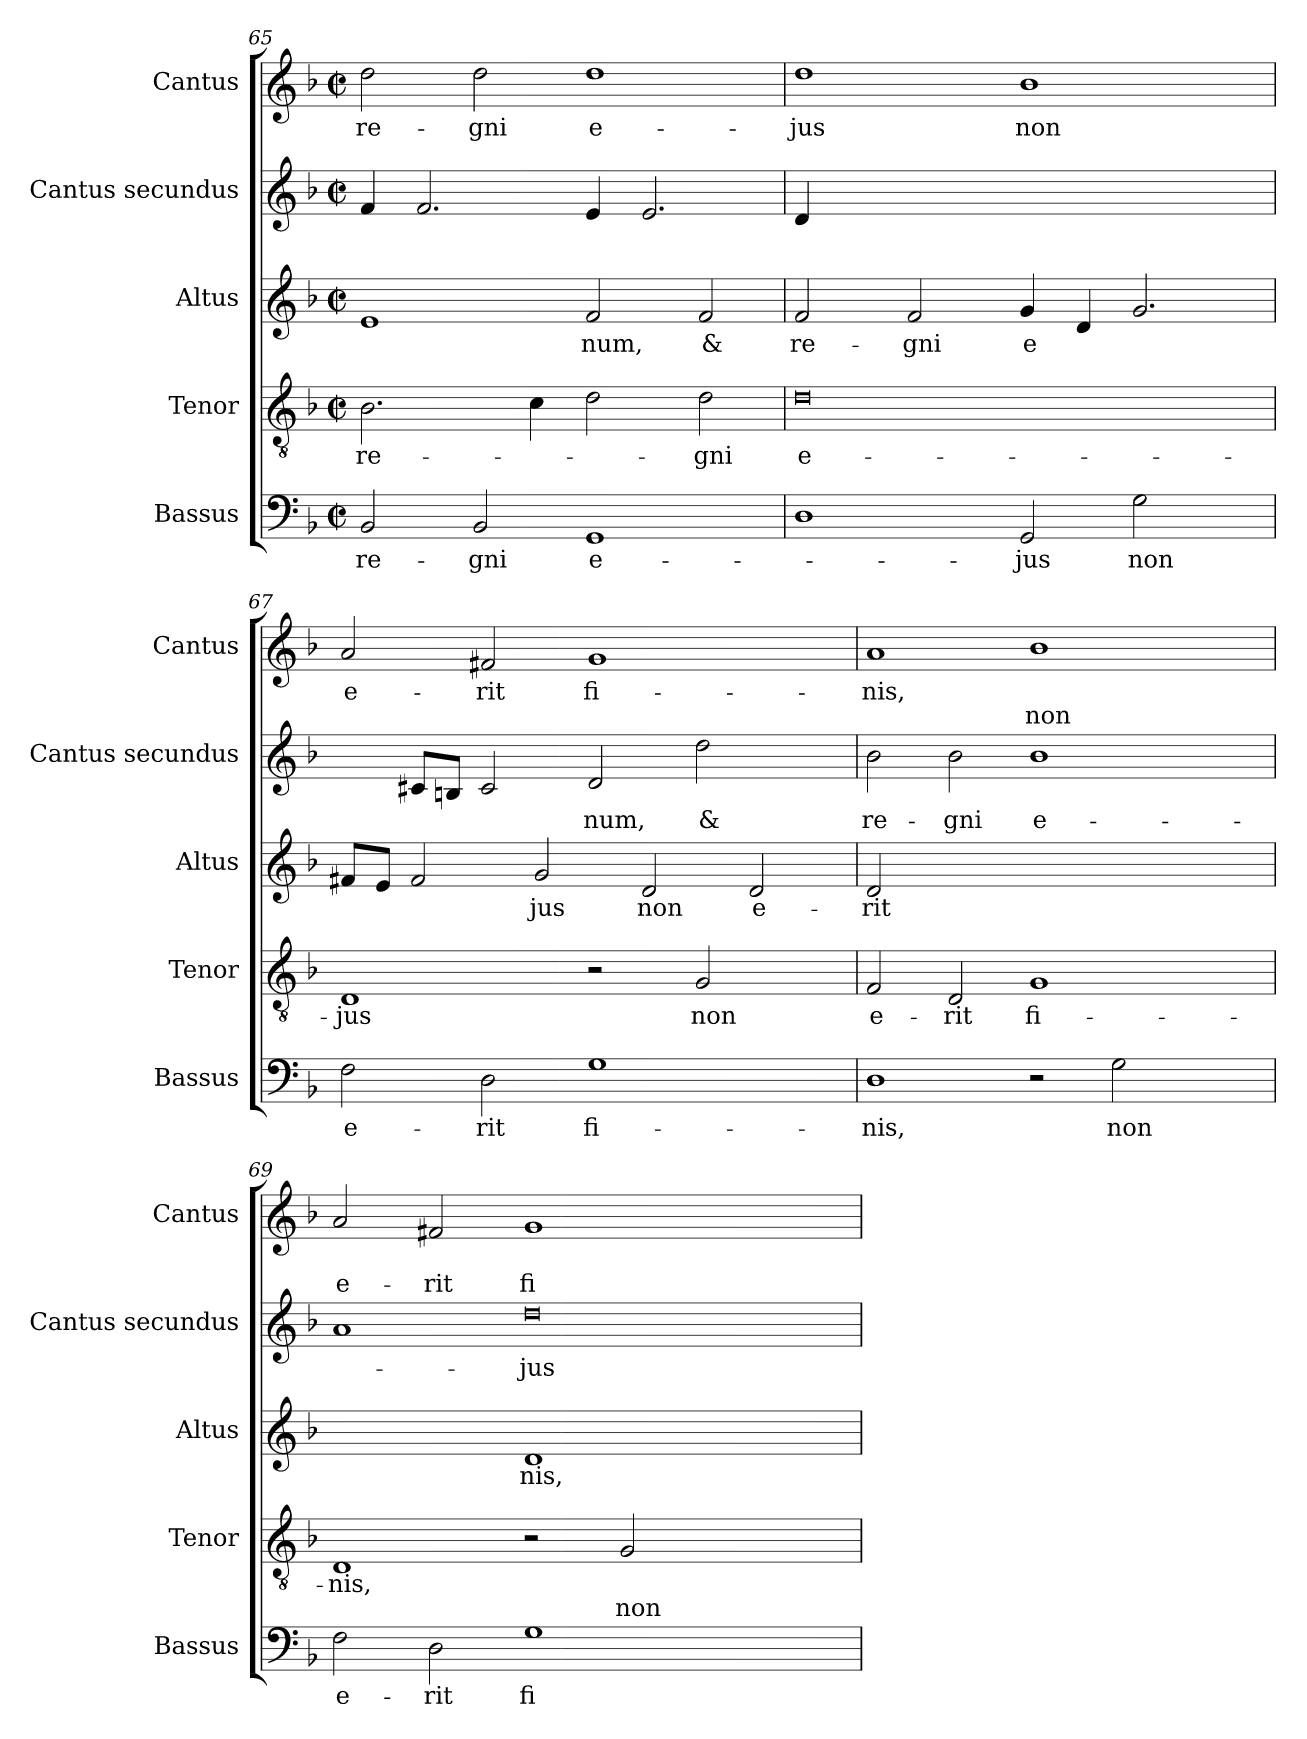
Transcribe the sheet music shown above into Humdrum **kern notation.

**kern	**text	**kern	**text	**text	**kern	**text	**kern	**text	**kern	**text	**text
*part5	*part5	*part4	*part4	*part4	*part3	*part3	*part2	*part2	*part1	*part1	*part1
*staff5	*staff5	*staff4	*staff4	*staff4	*staff3	*staff3	*staff2	*staff2	*staff1	*staff1	*staff1
*I"Bassus	*	*I"Tenor	*	*	*I"Altus	*	*I"Cantus secundus	*	*I"Cantus	*	*
*I'Bassus	*	*I'Tenor	*	*	*I'Altus	*	*I'Cantus secundus	*	*I'Cantus	*	*
!!LO:LB:g=z
*clefF4	*	*clefGv2	*	*	*clefG2	*	*clefG2	*	*clefG2	*	*
*k[b-]	*	*k[b-]	*	*	*k[b-]	*	*k[b-]	*	*k[b-]	*	*
*F:	*	*F:	*	*	*F:	*	*F:	*	*F:	*	*
*M4/2	*	*M4/2	*	*	*M4/2	*	*M4/2	*	*M4/2	*	*
*met(c|)	*	*met(c|)	*	*	*met(c|)	*	*met(c|)	*	*met(c|)	*	*
=65	=65	=65	=65	=65	=65	=65	=65	=65	=65	=65	=65
!	!LO:LY:b	!	!LO:LY:b	!	!	!	!	!	!	!LO:LY:b	!
2BB-	re-	2.B-	re-	.	1e	.	4f	.	2dd	re-	.
.	.	.	.	.	.	.	2.f	.	.	.	.
!	!LO:LY:b	!	!	!	!	!	!	!	!	!LO:LY:b	!
2BB-	-gni	.	.	.	.	.	.	.	2dd	-gni	.
.	.	4c	.	.	.	.	.	.	.	.	.
!	!LO:LY:b	!	!	!	!	!LO:LY:b	!	!	!	!LO:LY:b	!
1GG	e-	2d	.	.	2f	-num,	4e	.	1dd	e-	.
.	.	.	.	.	.	.	2.e	.	.	.	.
!	!	!	!LO:LY:b	!	!	!LO:LY:b	!	!	!	!	!
.	.	2d	-gni	.	2f	&	.	.	.	.	.
=66	=66	=66	=66	=66	=66	=66	=66	=66	=66	=66	=66
!	!	!	!LO:LY:b	!	!	!LO:LY:b	!	!	!	!LO:LY:b	!
1D	.	0d	e-	.	2f	re-	4d	.	1dd	-jus	.
.	.	.	.	.	.	.	[2dyy	.	.	.	.
!	!	!	!	!	!	!LO:LY:b	!	!	!	!	!
.	.	.	.	.	2f	-gni	.	.	.	.	.
.	.	.	.	.	.	.	1.ryy	.	.	.	.
!	!LO:LY:b	!	!	!	!	!LO:LY:b	!	!	!	!LO:LY:b	!
2GG	-jus	.	.	.	4g	e	.	.	1b-	non	.
.	.	.	.	.	4d	.	.	.	.	.	.
!	!LO:LY:b	!	!	!	!	!	!	!	!	!	!
2G	non	.	.	.	2.g	.	.	.	.	.	.
4ryy	.	4ryy	.	.	.	.	.	.	4ryy	.	.
!!LO:LB:g=z
=67	=67	=67	=67	=67	=67	=67	=67	=67	=67	=67	=67
!	!LO:LY:b	!	!LO:LY:b	!	!	!	!	!	!	!LO:LY:b	!
2F	e-	1D	-jus	.	8f#XL	.	4dyy]	.	2a	e-	.
.	.	.	.	.	8eJ	.	.	.	.	.	.
.	.	.	.	.	2f#	.	8c#XL	.	.	.	.
.	.	.	.	.	.	.	8BJ	.	.	.	.
!	!LO:LY:b	!	!	!	!	!	!	!	!	!LO:LY:b	!
2D	-rit	.	.	.	.	.	2c#	.	2f#X	-rit	.
!	!	!	!	!	!	!LO:LY:b	!	!	!	!	!
.	.	.	.	.	2g	jus	.	.	.	.	.
!	!LO:LY:b	!	!	!	!	!	!	!LO:LY:b	!	!LO:LY:b	!
1G	fi-	2r	.	.	.	.	2d	-num,	1g	fi-	.
!	!	!	!	!	!	!LO:LY:b	!	!	!	!	!
.	.	.	.	.	2d	non	.	.	.	.	.
!	!	!	!LO:LY:b	!	!	!	!	!LO:LY:b	!	!	!
.	.	2G	non	.	.	.	2dd	&	.	.	.
!	!	!	!	!	!	!LO:LY:b	!	!	!	!	!
.	.	.	.	.	2d	e-	.	.	.	.	.
4ryy	.	4ryy	.	.	.	.	4ryy	.	4ryy	.	.
=68	=68	=68	=68	=68	=68	=68	=68	=68	=68	=68	=68
!	!LO:LY:b	!	!LO:LY:b	!	!	!LO:LY:b	!	!LO:LY:b	!	!LO:LY:b	!
1D	-nis,	2F	e-	.	2d	-rit	2b-	re-	1a	-nis,	.
!	!	!	!LO:LY:b	!	!	!LO:LY:b	!	!LO:LY:b	!	!	!
.	.	2D	-rit	.	[1dyy	fi-	2b-	-gni	.	.	.
!	!	!	!LO:LY:b	!	!	!	!	!LO:LY:b	!	!	!LO:LY:b
2r	.	1G	fi-	.	.	.	1b-	e-	1b-	.	non
!	!LO:LY:b	!	!	!	!	!	!	!	!	!	!
2G	non	.	.	.	1dyy_	.	.	.	.	.	.
2ryy	.	2ryy	.	.	.	.	2ryy	.	2ryy	.	.
=69	=69	=69	=69	=69	=69	=69	=69	=69	=69	=69	=69
!	!LO:LY:b	!	!LO:LY:b	!	!	!	!	!	!	!	!LO:LY:b
2F	e-	1D	-nis,	.	1dyy]	.	1a	.	2a	.	e-
!	!LO:LY:b	!	!	!	!	!	!	!	!	!	!LO:LY:b
2D	-rit	.	.	.	.	.	.	.	2f#X	.	-rit
!	!LO:LY:b	!	!	!	!	!LO:LY:b	!	!LO:LY:b	!	!	!LO:LY:b
1G	fi-	2r	.	.	1d	-nis,	0dd	-jus	1g	.	fi-
!	!	!	!	!LO:LY:b	!	!	!	!	!	!	!
.	.	2G	.	non	.	.	.	.	.	.	.
1ryy	.	1ryy	.	.	1ryy	.	.	.	1ryy	.	.
=	=	=	=	=	=	=	=	=	=	=	=
*-	*-	*-	*-	*-	*-	*-	*-	*-	*-	*-	*-
